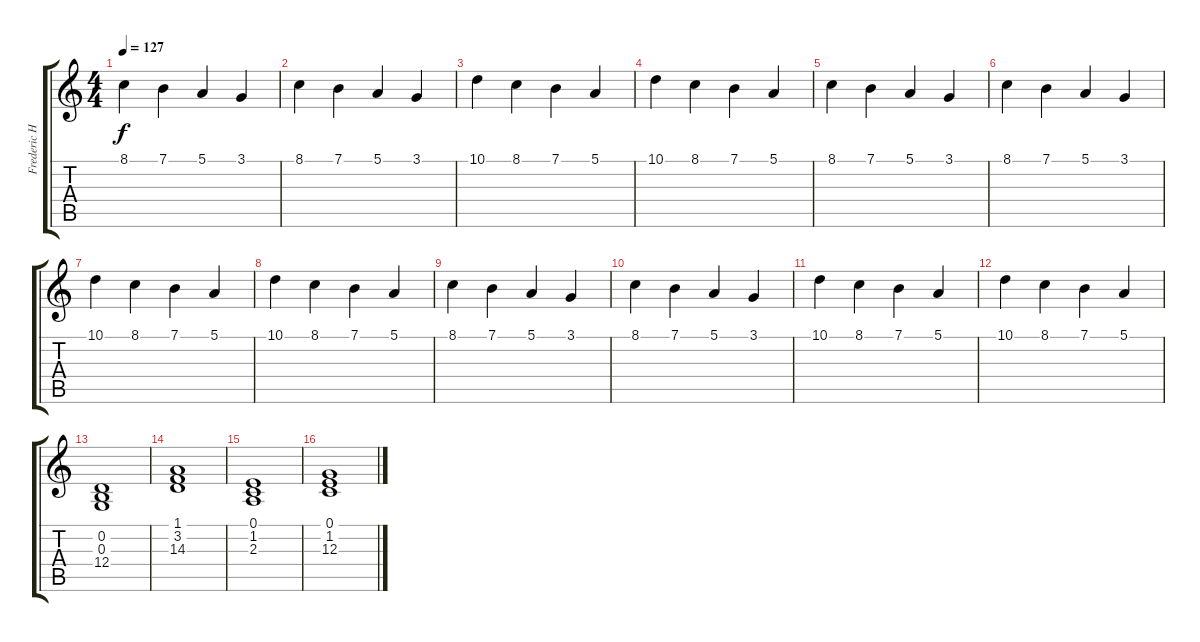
\track ("Frederic Helmer" "Frederic H") {instrument stringensemble1}
\staff {score tabs}
\tuning (E4 B3 G3 D3 A2 E2) {hide}
\ts (4 4)
\tempo 127
\clef g2
\ks c
8.1.4{dy f} 7.1.4 5.1.4 3.1.4 |
8.1.4 7.1.4 5.1.4 3.1.4 |
10.1.4 8.1.4 7.1.4 5.1.4 |
10.1.4 8.1.4 7.1.4 5.1.4 |
8.1.4 7.1.4 5.1.4 3.1.4 |
8.1.4 7.1.4 5.1.4 3.1.4 |
10.1.4 8.1.4 7.1.4 5.1.4 |
10.1.4 8.1.4 7.1.4 5.1.4 |
8.1.4 7.1.4 5.1.4 3.1.4 |
8.1.4 7.1.4 5.1.4 3.1.4 |
10.1.4 8.1.4 7.1.4 5.1.4 |
10.1.4 8.1.4 7.1.4 5.1.4 |
(0.2 0.3 12.4).1 |
(1.1 3.2 14.3).1 |
(0.1 1.2 2.3).1 |
(0.1 1.2 12.3).1
